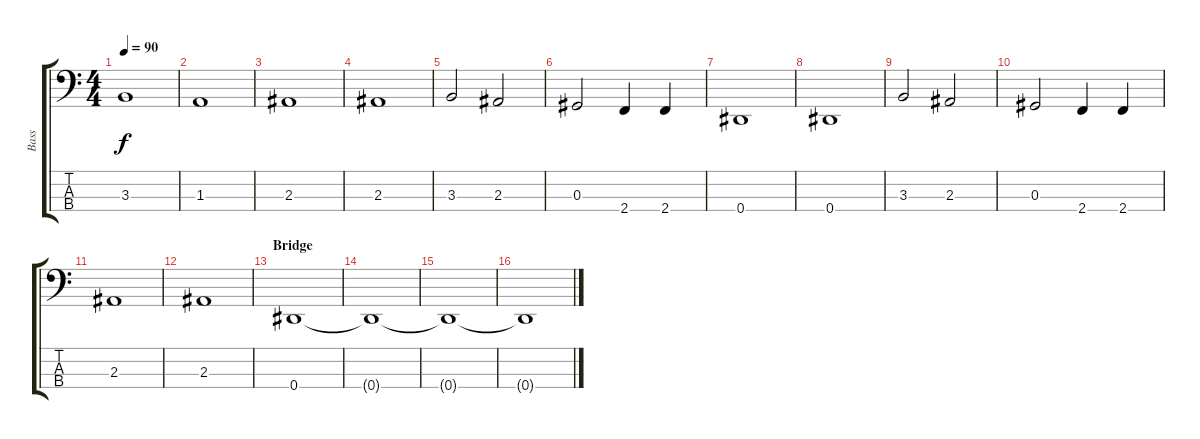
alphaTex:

\track ("Bass" "Bass") {instrument electricbassfinger}
\staff {score tabs}
\tuning (Gb2 Db2 Ab1 Eb1) {hide}
\ts (4 4)
\tempo 90
\clef f4
\ks c
3.3.1{dy f} |
1.3.1 |
2.3.1 |
2.3.1 |
3.3.2 2.3.2 |
0.3.2 2.4.4 2.4.4 |
0.4.1 |
0.4.1 |
3.3.2 2.3.2 |
0.3.2 2.4.4 2.4.4 |
2.3.1 |
2.3.1 |
\section ("" "Bridge")
0.4.1 |
0.4{t}.1 |
0.4{t}.1 |
0.4{t}.1
